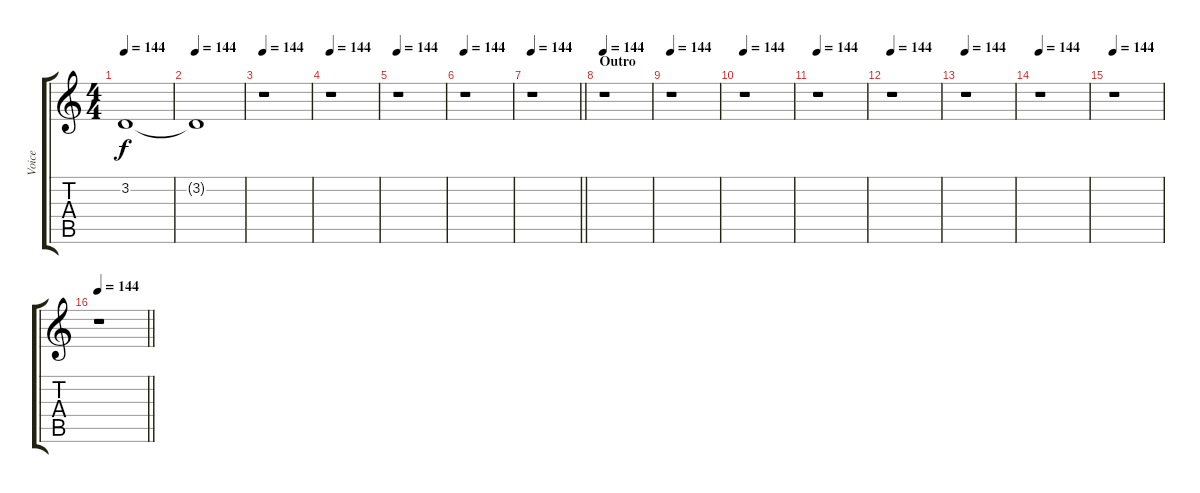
\track ("Voice" "Voice") {instrument lead6voice}
\staff {score tabs}
\tuning (E4 B3 G3 D3 A2 E2) {hide}
\ts (4 4)
\tempo 144
\clef g2
\ks c
3.2{t}.1{dy f} |
\tempo 144
3.2{t}.1 |
\tempo 144
r.1 |
\tempo 144
r.1 |
\tempo 144
r.1 |
\tempo 144
r.1 |
\tempo 144
\barLineRight lightlight
r.1 |
\section ("" "Outro")
\tempo 144
r.1 |
\tempo 144
r.1 |
\tempo 144
r.1 |
\tempo 144
r.1 |
\tempo 144
r.1 |
\tempo 144
r.1 |
\tempo 144
r.1 |
\tempo 144
r.1 |
\tempo 144
\barLineRight lightlight
r.1
